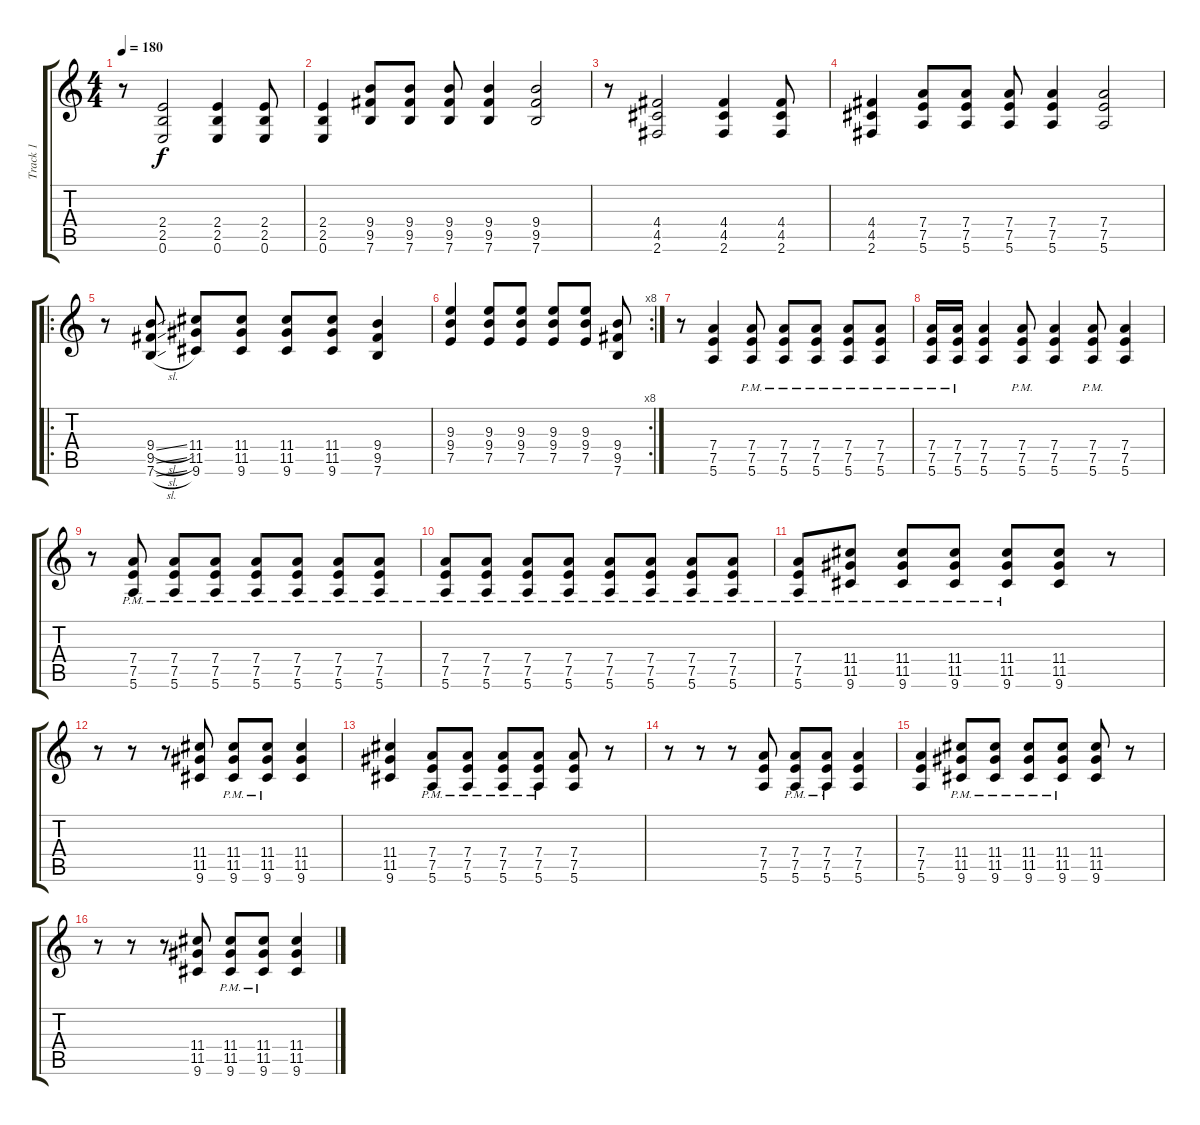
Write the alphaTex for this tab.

\track ("Track 1" "Track 1") {instrument distortionguitar}
\staff {score tabs}
\tuning (E4 B3 G3 D3 A2 E2) {hide}
\ts (4 4)
\tempo 180
\clef g2
\ks c
r.8{dy f} (2.4 2.5 0.6).2 (2.4 2.5 0.6).4 (2.4 2.5 0.6).8 |
(2.4 2.5 0.6).4 (9.4 9.5 7.6).8 (9.4 9.5 7.6).8 (9.4 9.5 7.6).8 (9.4 9.5 7.6).4 (9.4 9.5 7.6).2 |
r.8 (4.4 4.5 2.6).2 (4.4 4.5 2.6).4 (4.4 4.5 2.6).8 |
(4.4 4.5 2.6).4 (7.4 7.5 5.6).8 (7.4 7.5 5.6).8 (7.4 7.5 5.6).8 (7.4 7.5 5.6).4 (7.4 7.5 5.6).2 |
\ro
r.8 (9.4{sl} 9.5{sl} 7.6{sl}).8 (11.4 11.5 9.6).8 (11.4 11.5 9.6).8 (11.4 11.5 9.6).8 (11.4 11.5 9.6).8 (9.4 9.5 7.6).4 |
\rc 8
(9.3 9.4 7.5).4 (9.3 9.4 7.5).8 (9.3 9.4 7.5).8 (9.3 9.4 7.5).8 (9.3 9.4 7.5).8 (9.4 9.5 7.6).8 |
r.8 (7.4 7.5 5.6).4 (7.4{pm} 7.5{pm} 5.6{pm}).8 (7.4{pm} 7.5{pm} 5.6{pm}).8 (7.4{pm} 7.5{pm} 5.6{pm}).8 (7.4{pm} 7.5{pm} 5.6{pm}).8 (7.4{pm} 7.5{pm} 5.6{pm}).8 |
(7.4{pm} 7.5{pm} 5.6{pm}).16 (7.4{pm} 7.5{pm} 5.6{pm}).16 (7.4 7.5 5.6).4 (7.4{pm} 7.5{pm} 5.6{pm}).8 (7.4 7.5 5.6).4 (7.4{pm} 7.5{pm} 5.6{pm}).8 (7.4 7.5 5.6).4 |
r.8 (7.4{pm} 7.5{pm} 5.6{pm}).8 (7.4{pm} 7.5{pm} 5.6{pm}).8 (7.4{pm} 7.5{pm} 5.6{pm}).8 (7.4{pm} 7.5{pm} 5.6{pm}).8 (7.4{pm} 7.5{pm} 5.6{pm}).8 (7.4{pm} 7.5{pm} 5.6{pm}).8 (7.4{pm} 7.5{pm} 5.6{pm}).8 |
(7.4{pm} 7.5{pm} 5.6{pm}).8 (7.4{pm} 7.5{pm} 5.6{pm}).8 (7.4{pm} 7.5{pm} 5.6{pm}).8 (7.4{pm} 7.5{pm} 5.6{pm}).8 (7.4{pm} 7.5{pm} 5.6{pm}).8 (7.4{pm} 7.5{pm} 5.6{pm}).8 (7.4{pm} 7.5{pm} 5.6{pm}).8 (7.4{pm} 7.5{pm} 5.6{pm}).8 |
(7.4{pm} 7.5{pm} 5.6{pm}).8 (11.4{pm} 11.5{pm} 9.6{pm}).8 (11.4{pm} 11.5{pm} 9.6{pm}).8 (11.4{pm} 11.5{pm} 9.6{pm}).8 (11.4{pm} 11.5{pm} 9.6{pm}).8 (11.4 11.5 9.6).8 r.8 |
r.8 r.8 r.8 (11.4 11.5 9.6).8 (11.4{pm} 11.5{pm} 9.6{pm}).8 (11.4{pm} 11.5{pm} 9.6{pm}).8 (11.4 11.5 9.6).4 |
(11.4 11.5 9.6).4 (7.4{pm} 7.5{pm} 5.6{pm}).8 (7.4{pm} 7.5{pm} 5.6{pm}).8 (7.4{pm} 7.5{pm} 5.6{pm}).8 (7.4{pm} 7.5{pm} 5.6{pm}).8 (7.4 7.5 5.6).8 r.8 |
r.8 r.8 r.8 (7.4 7.5 5.6).8 (7.4{pm} 7.5{pm} 5.6{pm}).8 (7.4{pm} 7.5{pm} 5.6{pm}).8 (7.4 7.5 5.6).4 |
(7.4 7.5 5.6).4 (11.4{pm} 11.5{pm} 9.6{pm}).8 (11.4{pm} 11.5{pm} 9.6{pm}).8 (11.4{pm} 11.5{pm} 9.6{pm}).8 (11.4{pm} 11.5{pm} 9.6{pm}).8 (11.4 11.5 9.6).8 r.8 |
r.8 r.8 r.8 (11.4 11.5 9.6).8 (11.4{pm} 11.5{pm} 9.6{pm}).8 (11.4{pm} 11.5{pm} 9.6{pm}).8 (11.4 11.5 9.6).4
